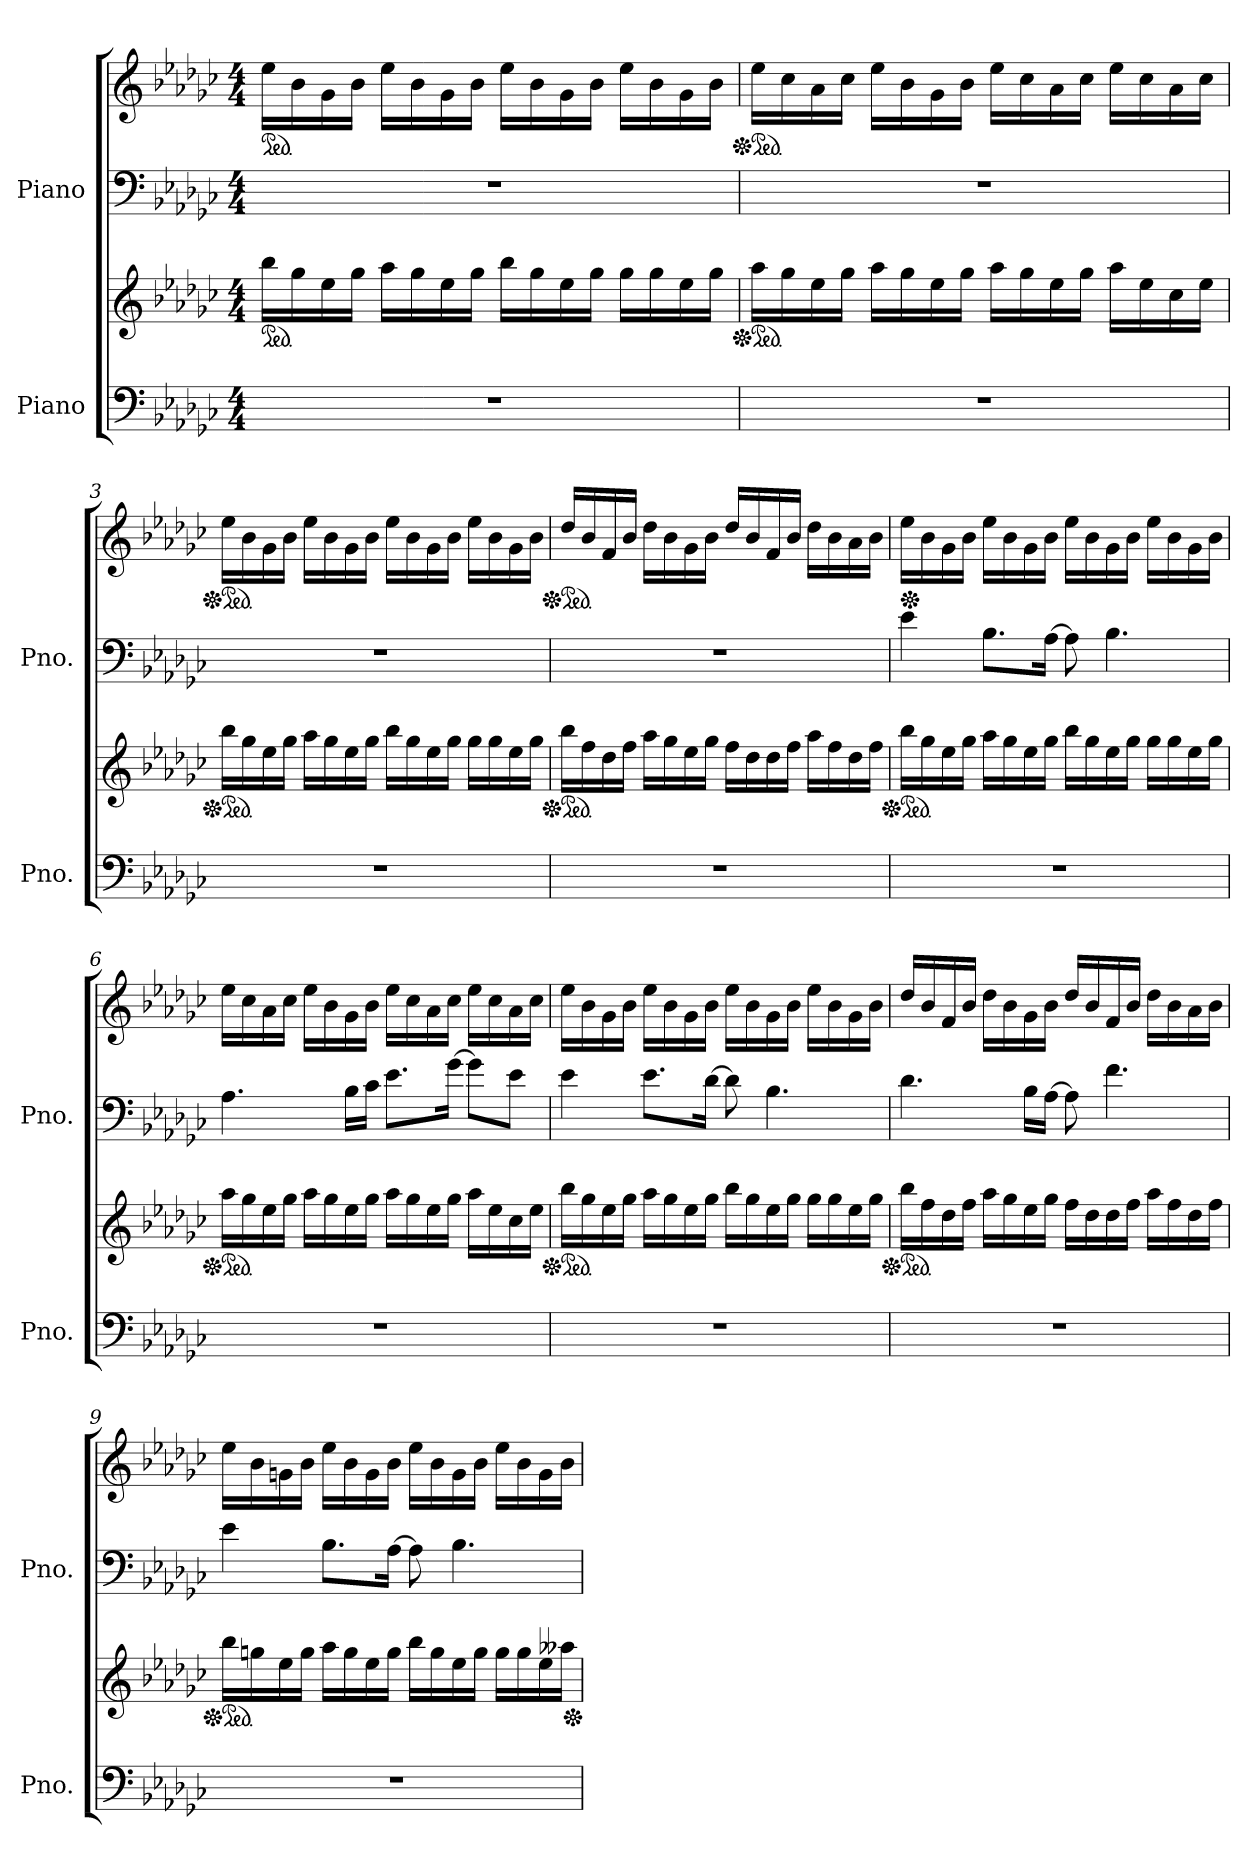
**kern	**kern	**kern	**kern
*part2	*part2	*part1	*part1
*staff4	*staff3	*staff2	*staff1
*I"Piano	*	*I"Piano	*
*I'Pno.	*	*I'Pno.	*
*clefF4	*clefG2	*clefF4	*clefG2
*k[b-e-a-d-g-c-]	*k[b-e-a-d-g-c-]	*k[b-e-a-d-g-c-]	*k[b-e-a-d-g-c-]
*M4/4	*M4/4	*M4/4	*M4/4
*MM98	*MM98	*MM98	*MM98
*	*ped	*	*
*	*	*	*ped
=1	=1	=1	=1
1r	16bb-\LL	1r	16ee-\LL
.	16gg-\	.	16b-\
.	16ee-\	.	16g-\
.	16gg-\JJ	.	16b-\JJ
.	16aa-\LL	.	16ee-\LL
.	16gg-\	.	16b-\
.	16ee-\	.	16g-\
.	16gg-\JJ	.	16b-\JJ
.	16bb-\LL	.	16ee-\LL
.	16gg-\	.	16b-\
.	16ee-\	.	16g-\
.	16gg-\JJ	.	16b-\JJ
.	16gg-\LL	.	16ee-\LL
.	16gg-\	.	16b-\
.	16ee-\	.	16g-\
.	16gg-\JJ	.	16b-\JJ
=2	=2	=2	=2
*	*Xped	*	*
*	*ped	*	*
*	*	*	*Xped
*	*	*	*ped
1r	16aa-\LL	1r	16ee-\LL
.	16gg-\	.	16cc-\
.	16ee-\	.	16a-\
.	16gg-\JJ	.	16cc-\JJ
.	16aa-\LL	.	16ee-\LL
.	16gg-\	.	16b-\
.	16ee-\	.	16g-\
.	16gg-\JJ	.	16b-\JJ
.	16aa-\LL	.	16ee-\LL
.	16gg-\	.	16cc-\
.	16ee-\	.	16a-\
.	16gg-\JJ	.	16cc-\JJ
.	16aa-\LL	.	16ee-\LL
.	16ee-\	.	16cc-\
.	16cc-\	.	16a-\
.	16ee-\JJ	.	16cc-\JJ
!!LO:LB:g=z
=3	=3	=3	=3
*	*Xped	*	*
*	*ped	*	*
*	*	*	*Xped
*	*	*	*ped
1r	16bb-\LL	1r	16ee-\LL
.	16gg-\	.	16b-\
.	16ee-\	.	16g-\
.	16gg-\JJ	.	16b-\JJ
.	16aa-\LL	.	16ee-\LL
.	16gg-\	.	16b-\
.	16ee-\	.	16g-\
.	16gg-\JJ	.	16b-\JJ
.	16bb-\LL	.	16ee-\LL
.	16gg-\	.	16b-\
.	16ee-\	.	16g-\
.	16gg-\JJ	.	16b-\JJ
.	16gg-\LL	.	16ee-\LL
.	16gg-\	.	16b-\
.	16ee-\	.	16g-\
.	16gg-\JJ	.	16b-\JJ
=4	=4	=4	=4
*	*Xped	*	*
*	*ped	*	*
*	*	*	*Xped
*	*	*	*ped
1r	16bb-\LL	1r	16dd-/LL
.	16ff\	.	16b-/
.	16dd-\	.	16f/
.	16ff\JJ	.	16b-/JJ
.	16aa-\LL	.	16dd-\LL
.	16gg-\	.	16b-\
.	16ee-\	.	16g-\
.	16gg-\JJ	.	16b-\JJ
.	16ff\LL	.	16dd-/LL
.	16dd-\	.	16b-/
.	16dd-\	.	16f/
.	16ff\JJ	.	16b-/JJ
.	16aa-\LL	.	16dd-\LL
.	16ff\	.	16b-\
.	16dd-\	.	16a-\
.	16ff\JJ	.	16b-\JJ
!!LO:LB:g=z
=5	=5	=5	=5
*	*Xped	*	*
*	*ped	*	*
*	*	*	*Xped
1r	16bb-\LL	4e-\	16ee-\LL
.	16gg-\	.	16b-\
.	16ee-\	.	16g-\
.	16gg-\JJ	.	16b-\JJ
.	16aa-\LL	8.B-\L	16ee-\LL
.	16gg-\	.	16b-\
.	16ee-\	.	16g-\
.	16gg-\JJ	[16A-\Jk	16b-\JJ
.	16bb-\LL	8A-\]	16ee-\LL
.	16gg-\	.	16b-\
.	16ee-\	4.B-\	16g-\
.	16gg-\JJ	.	16b-\JJ
.	16gg-\LL	.	16ee-\LL
.	16gg-\	.	16b-\
.	16ee-\	.	16g-\
.	16gg-\JJ	.	16b-\JJ
=6	=6	=6	=6
*	*Xped	*	*
*	*ped	*	*
1r	16aa-\LL	4.A-\	16ee-\LL
.	16gg-\	.	16cc-\
.	16ee-\	.	16a-\
.	16gg-\JJ	.	16cc-\JJ
.	16aa-\LL	.	16ee-\LL
.	16gg-\	.	16b-\
.	16ee-\	16B-\LL	16g-\
.	16gg-\JJ	16c-\JJ	16b-\JJ
.	16aa-\LL	8.e-\L	16ee-\LL
.	16gg-\	.	16cc-\
.	16ee-\	.	16a-\
.	16gg-\JJ	[16g-\Jk	16cc-\JJ
.	16aa-\LL	8g-\L]	16ee-\LL
.	16ee-\	.	16cc-\
.	16cc-\	8e-\J	16a-\
.	16ee-\JJ	.	16cc-\JJ
!!LO:PB:g=z
=7	=7	=7	=7
*	*Xped	*	*
*	*ped	*	*
1r	16bb-\LL	4e-\	16ee-\LL
.	16gg-\	.	16b-\
.	16ee-\	.	16g-\
.	16gg-\JJ	.	16b-\JJ
.	16aa-\LL	8.e-\L	16ee-\LL
.	16gg-\	.	16b-\
.	16ee-\	.	16g-\
.	16gg-\JJ	[16d-\Jk	16b-\JJ
.	16bb-\LL	8d-\]	16ee-\LL
.	16gg-\	.	16b-\
.	16ee-\	4.B-\	16g-\
.	16gg-\JJ	.	16b-\JJ
.	16gg-\LL	.	16ee-\LL
.	16gg-\	.	16b-\
.	16ee-\	.	16g-\
.	16gg-\JJ	.	16b-\JJ
=8	=8	=8	=8
*	*Xped	*	*
*	*ped	*	*
1r	16bb-\LL	4.d-\	16dd-/LL
.	16ff\	.	16b-/
.	16dd-\	.	16f/
.	16ff\JJ	.	16b-/JJ
.	16aa-\LL	.	16dd-\LL
.	16gg-\	.	16b-\
.	16ee-\	16B-\LL	16g-\
.	16gg-\JJ	[16A-\JJ	16b-\JJ
.	16ff\LL	8A-\]	16dd-/LL
.	16dd-\	.	16b-/
.	16dd-\	4.f\	16f/
.	16ff\JJ	.	16b-/JJ
.	16aa-\LL	.	16dd-\LL
.	16ff\	.	16b-\
.	16dd-\	.	16a-\
.	16ff\JJ	.	16b-\JJ
!!LO:LB:g=z
=9	=9	=9	=9
*	*Xped	*	*
*	*ped	*	*
1r	16bb-\LL	4e-\	16ee-\LL
.	16ggn\	.	16b-\
.	16ee-\	.	16gn\
.	16gg\JJ	.	16b-\JJ
.	16aa-\LL	8.B-\L	16ee-\LL
.	16gg\	.	16b-\
.	16ee-\	.	16g\
.	16gg\JJ	[16A-\Jk	16b-\JJ
.	16bb-\LL	8A-\]	16ee-\LL
.	16gg\	.	16b-\
.	16ee-\	4.B-\	16g\
.	16gg\JJ	.	16b-\JJ
.	16gg\LL	.	16ee-\LL
.	16gg\	.	16b-\
.	16ee-\	.	16g\
.	16aa--X\JJ	.	16b-\JJ
*	*Xped	*	*
=	=	=	=
*-	*-	*-	*-
